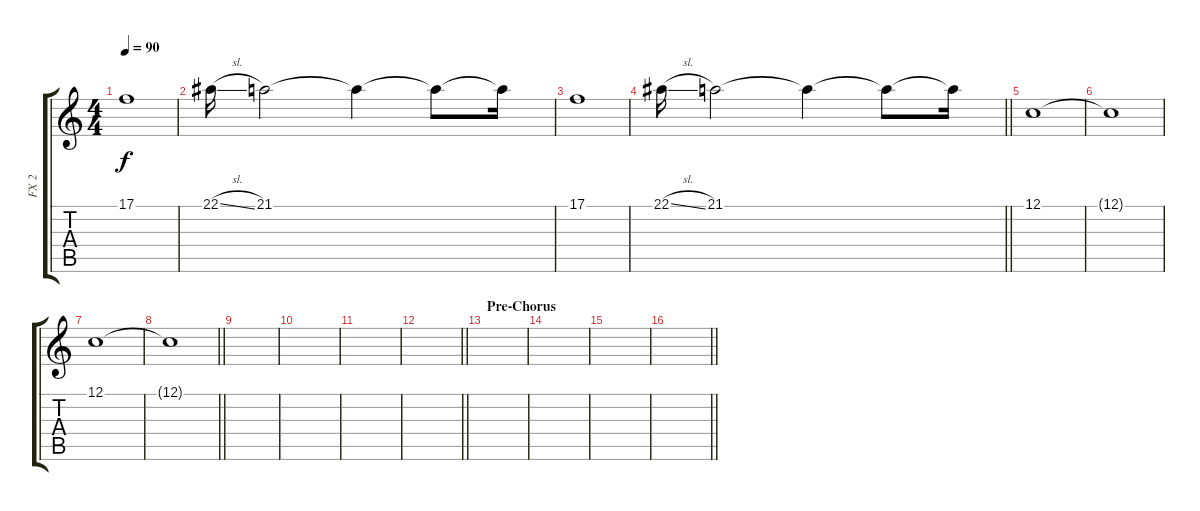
\track ("FX 2" "FX 2") {instrument synthvoice}
\staff {score tabs}
\tuning (C4 G3 Eb3 Bb2 F2 C2) {hide}
\ts (4 4)
\tempo 90
\clef g2
\ks c
17.1.1{dy f} |
22.1{sl}.16 21.1.2 21.1{t}.4 21.1{t}.8 21.1{t}.16 |
17.1.1 |
\barLineRight lightlight
22.1{sl}.16 21.1.2 21.1{t}.4 21.1{t}.8 21.1{t}.16 |
12.1.1 |
12.1{t}.1 |
12.1.1 |
\barLineRight lightlight
12.1{t}.1 |
|
|
|
\barLineRight lightlight
|
\section ("" "Pre-Chorus")
|
|
|
\barLineRight lightlight
